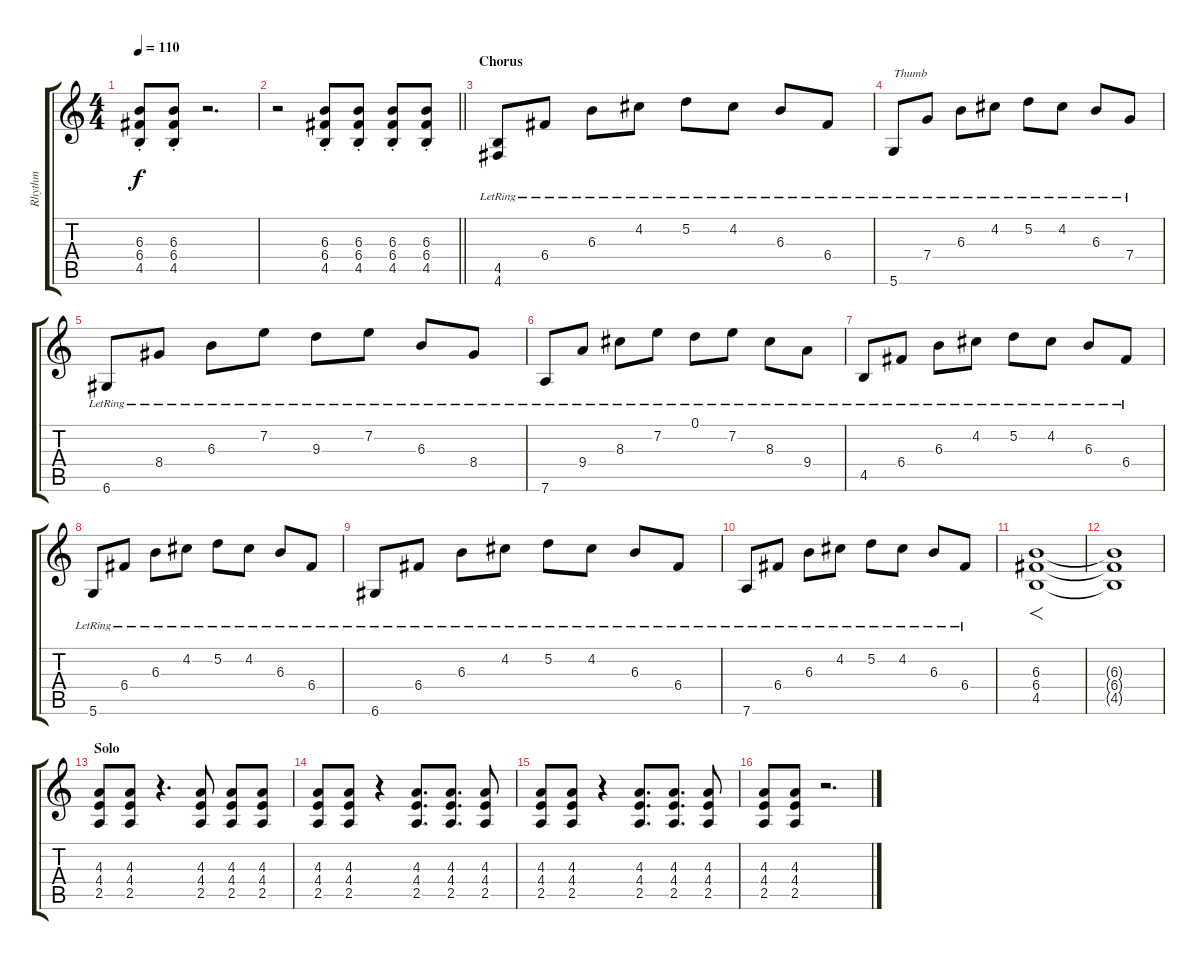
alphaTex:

\track ("Rhythm" "Rhythm") {instrument overdrivenguitar}
\staff {score tabs}
\tuning (D4 A3 F3 C3 G2 D2) {hide}
\ts (4 4)
\tempo 110
\clef g2
\ks c
(6.3{st} 6.4 4.5).8{dy f} (6.3{st} 6.4{st} 4.5{st}).8 r.2{d} |
\barLineRight lightlight
r.2 (6.3{st} 6.4{st} 4.5{st}).8 (6.3{st} 6.4{st} 4.5{st}).8 (6.3{st} 6.4{st} 4.5{st}).8 (6.3{st} 6.4{st} 4.5{st}).8 |
\section ("" "Chorus")
(4.5{lr} 4.6{lr}).8{volume 16 instrument electricguitarclean} 6.4{lr}.8 6.3{lr}.8 4.2{lr}.8 5.2{lr}.8 4.2{lr}.8 6.3{lr}.8 6.4{lr}.8 |
5.6{lr}.8{txt "Thumb"} 7.4{lr}.8 6.3{lr}.8 4.2{lr}.8 5.2{lr}.8 4.2{lr}.8 6.3{lr}.8 7.4{lr}.8 |
6.6{lr}.8 8.4{lr}.8 6.3{lr}.8 7.2{lr}.8 9.3{lr}.8 7.2{lr}.8 6.3{lr}.8 8.4{lr}.8 |
7.6{lr}.8 9.4{lr}.8 8.3{lr}.8 7.2{lr}.8 0.1{lr}.8 7.2{lr}.8 8.3{lr}.8 9.4{lr}.8 |
4.5{lr}.8 6.4{lr}.8 6.3{lr}.8 4.2{lr}.8 5.2{lr}.8 4.2{lr}.8 6.3{lr}.8 6.4{lr}.8 |
5.6{lr}.8 6.4{lr}.8 6.3{lr}.8 4.2{lr}.8 5.2{lr}.8 4.2{lr}.8 6.3{lr}.8 6.4{lr}.8 |
6.6{lr}.8 6.4{lr}.8 6.3{lr}.8 4.2{lr}.8 5.2{lr}.8 4.2{lr}.8 6.3{lr}.8 6.4{lr}.8 |
7.6{lr}.8 6.4{lr}.8 6.3{lr}.8 4.2{lr}.8 5.2{lr}.8 4.2{lr}.8 6.3{lr}.8 6.4{lr}.8 |
(6.3 6.4 4.5).1{f instrument overdrivenguitar} |
(6.3{t} 6.4{t} 4.5{t}).1 |
\section ("" "Solo")
(4.3 4.4 2.5).8 (4.3 4.4 2.5).8 r.4{d} (4.3 4.4 2.5).8 (4.3 4.4 2.5).8 (4.3 4.4 2.5).8 |
(4.3 4.4 2.5).8 (4.3 4.4 2.5).8 r.4 (4.3 4.4 2.5).8{d} (4.3 4.4 2.5).8{d} (4.3 4.4 2.5).8 |
(4.3 4.4 2.5).8 (4.3 4.4 2.5).8 r.4 (4.3 4.4 2.5).8{d} (4.3 4.4 2.5).8{d} (4.3 4.4 2.5).8 |
(4.3 4.4 2.5).8 (4.3 4.4 2.5).8 r.2{d}
